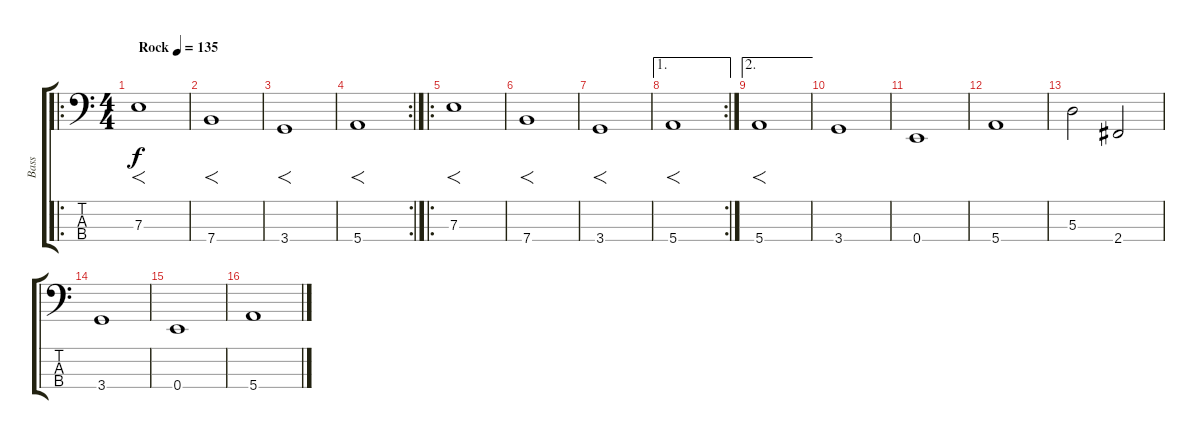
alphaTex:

\track ("Bass" "Bass") {instrument slapbass2}
\staff {score tabs}
\tuning (G2 D2 A1 E1) {hide}
\ro
\ts (4 4)
\tempo (135 "Rock")
\clef f4
\ks c
7.3.1{f dy f instrument slapbass2} |
7.4.1{f} |
3.4.1{f} |
\rc 2
5.4.1{f} |
\ro
7.3.1{f} |
7.4.1{f} |
3.4.1{f} |
\ae 1
\rc 2
5.4.1{f} |
\ae 2
5.4.1{f} |
3.4.1 |
0.4.1 |
5.4.1 |
5.3.2 2.4.2 |
3.4.1 |
0.4.1 |
5.4.1
